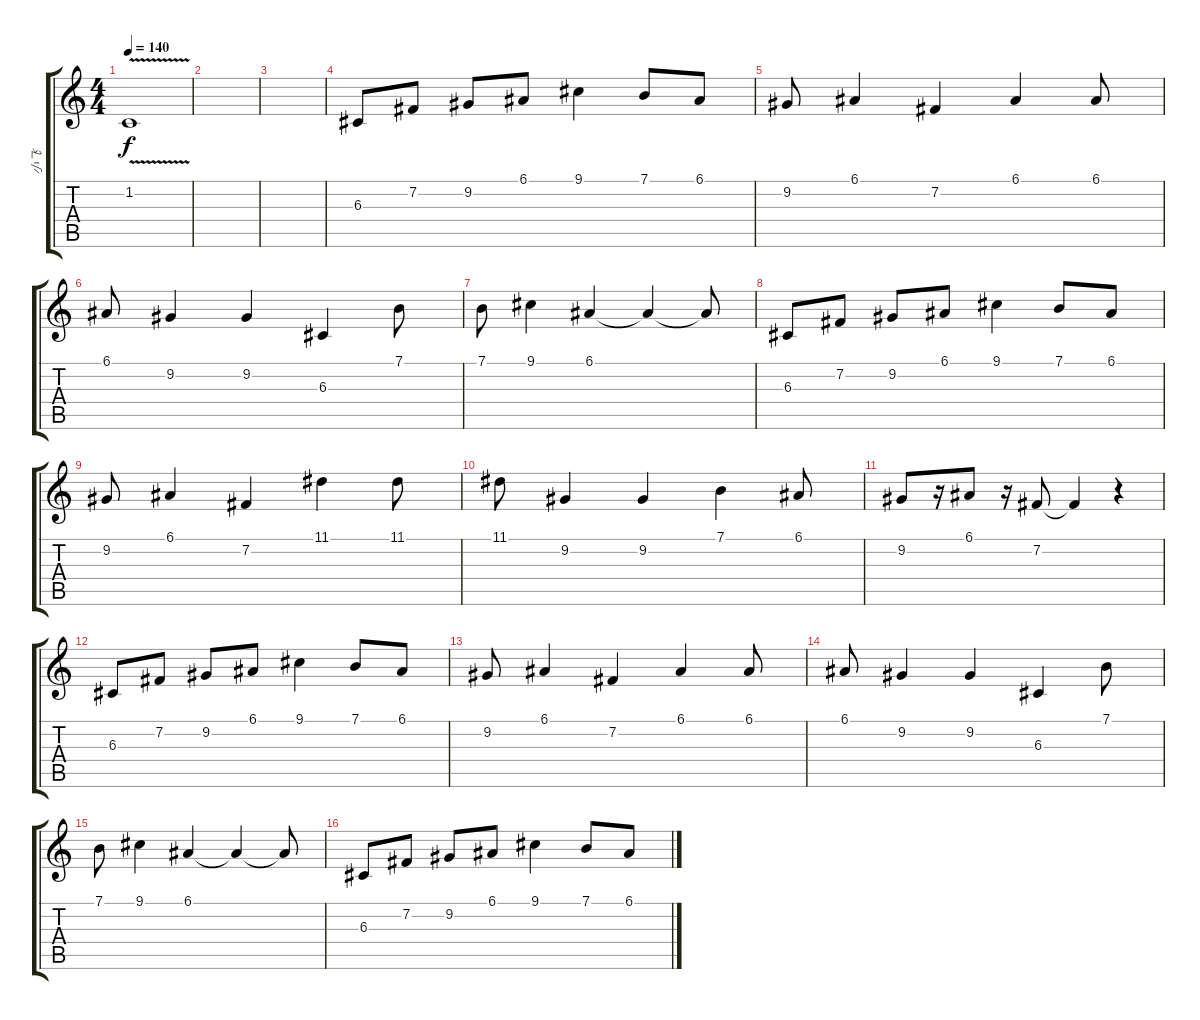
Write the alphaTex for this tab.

\track ("小飞" "小飞") {instrument harmonica}
\staff {score tabs}
\tuning (E4 B3 G3 D3 A2 E2) {hide}
\ts (4 4)
\tempo 140
\clef g2
\ks c
1.2{v}.1{dy f} |
|
|
6.3.8 7.2.8 9.2.8 6.1.8 9.1.4 7.1.8 6.1.8 |
9.2.8 6.1.4 7.2.4 6.1.4 6.1.8 |
6.1.8 9.2.4 9.2.4 6.3.4 7.1.8 |
7.1.8 9.1.4 6.1.4 6.1{t}.4 6.1{t}.8 |
6.3.8 7.2.8 9.2.8 6.1.8 9.1.4 7.1.8 6.1.8 |
9.2.8 6.1.4 7.2.4 11.1.4 11.1.8 |
11.1.8 9.2.4 9.2.4 7.1.4 6.1.8 |
9.2.8 r.16 6.1.8 r.16 7.2.8 7.2{t}.4 r.4 |
6.3.8 7.2.8 9.2.8 6.1.8 9.1.4 7.1.8 6.1.8 |
9.2.8 6.1.4 7.2.4 6.1.4 6.1.8 |
6.1.8 9.2.4 9.2.4 6.3.4 7.1.8 |
7.1.8 9.1.4 6.1.4 6.1{t}.4 6.1{t}.8 |
6.3.8 7.2.8 9.2.8 6.1.8 9.1.4 7.1.8 6.1.8
